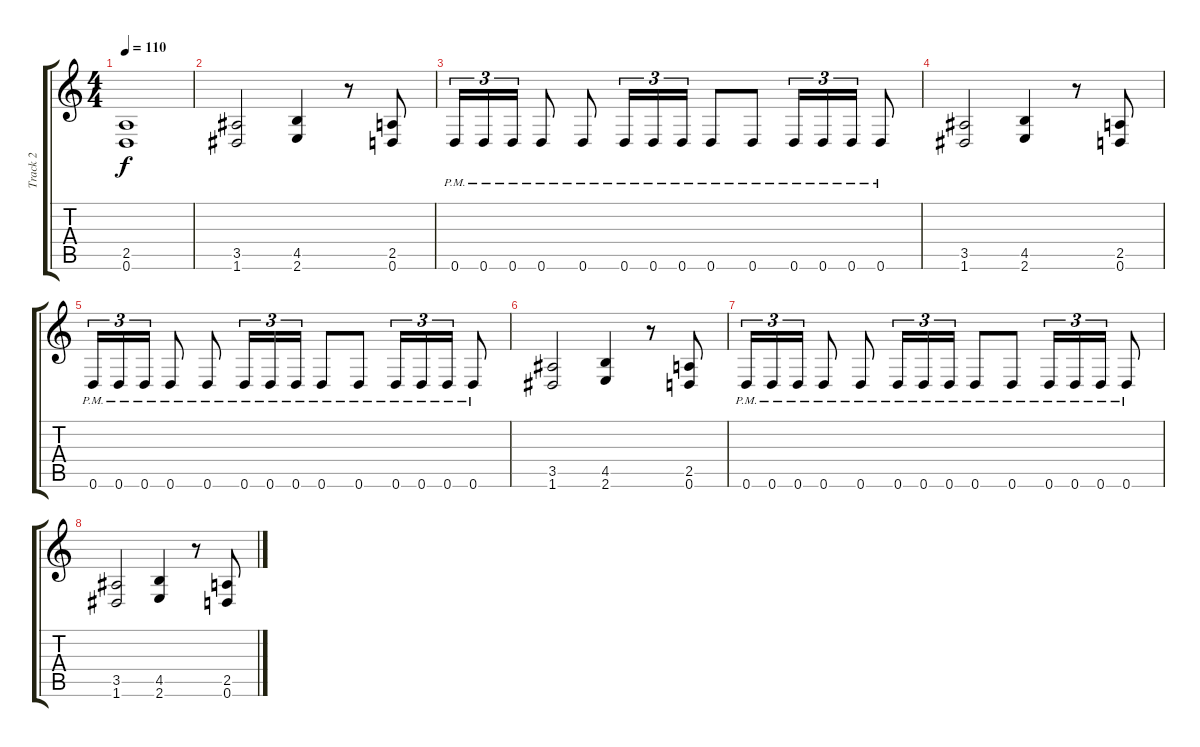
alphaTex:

\track ("Track 2" "Track 2") {instrument distortionguitar}
\staff {score tabs}
\tuning (D4 A3 F3 C3 G2 D2) {hide}
\ts (4 4)
\tempo 110
\clef g2
\ks c
(2.5{t} 0.6{t}).1{dy f} |
(3.5 1.6).2 (4.5 2.6).4 r.8 (2.5 0.6).8 |
0.6{pm}.16{tu (3 2)} 0.6{pm}.16{tu (3 2)} 0.6{pm}.16{tu (3 2)} 0.6{pm}.8 0.6{pm}.8 0.6{pm}.16{tu (3 2)} 0.6{pm}.16{tu (3 2)} 0.6{pm}.16{tu (3 2)} 0.6{pm}.8 0.6{pm}.8 0.6{pm}.16{tu (3 2)} 0.6{pm}.16{tu (3 2)} 0.6{pm}.16{tu (3 2)} 0.6{pm}.8 |
(3.5 1.6).2 (4.5 2.6).4 r.8 (2.5 0.6).8 |
0.6{pm}.16{tu (3 2)} 0.6{pm}.16{tu (3 2)} 0.6{pm}.16{tu (3 2)} 0.6{pm}.8 0.6{pm}.8 0.6{pm}.16{tu (3 2)} 0.6{pm}.16{tu (3 2)} 0.6{pm}.16{tu (3 2)} 0.6{pm}.8 0.6{pm}.8 0.6{pm}.16{tu (3 2)} 0.6{pm}.16{tu (3 2)} 0.6{pm}.16{tu (3 2)} 0.6{pm}.8 |
(3.5 1.6).2 (4.5 2.6).4 r.8 (2.5 0.6).8 |
0.6{pm}.16{tu (3 2)} 0.6{pm}.16{tu (3 2)} 0.6{pm}.16{tu (3 2)} 0.6{pm}.8 0.6{pm}.8 0.6{pm}.16{tu (3 2)} 0.6{pm}.16{tu (3 2)} 0.6{pm}.16{tu (3 2)} 0.6{pm}.8 0.6{pm}.8 0.6{pm}.16{tu (3 2)} 0.6{pm}.16{tu (3 2)} 0.6{pm}.16{tu (3 2)} 0.6{pm}.8 |
(3.5 1.6).2 (4.5 2.6).4 r.8 (2.5 0.6).8
